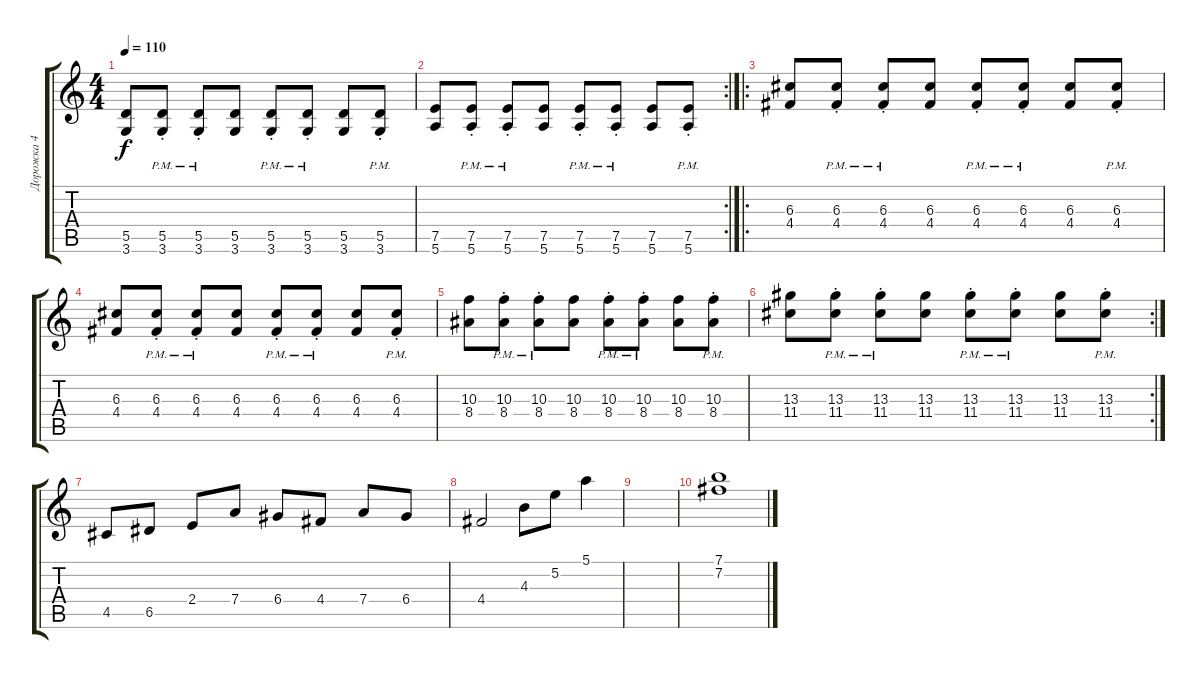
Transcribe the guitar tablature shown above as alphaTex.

\track ("Дорожка 4" "Дорожка 4") {instrument overdrivenguitar}
\staff {score tabs}
\tuning (E4 B3 G3 D3 A2 E2) {hide}
\ts (4 4)
\tempo 110
\clef g2
\ks c
(5.5 3.6).8{dy f} (5.5{pm st} 3.6{pm st}).8 (5.5{pm st} 3.6{pm st}).8 (5.5 3.6).8 (5.5{pm st} 3.6{pm st}).8 (5.5{pm st} 3.6{pm st}).8 (5.5 3.6).8 (5.5{pm st} 3.6{pm st}).8 |
\rc 2
(7.5 5.6).8 (7.5{pm st} 5.6{pm st}).8 (7.5{pm st} 5.6{pm st}).8 (7.5 5.6).8 (7.5{pm st} 5.6{pm st}).8 (7.5{pm st} 5.6{pm st}).8 (7.5 5.6).8 (7.5{pm st} 5.6{pm st}).8 |
\ro
(6.3 4.4).8 (6.3{pm st} 4.4{pm st}).8 (6.3{pm st} 4.4{pm st}).8 (6.3 4.4).8 (6.3{pm st} 4.4{pm st}).8 (6.3{pm st} 4.4{pm st}).8 (6.3 4.4).8 (6.3{pm st} 4.4{pm st}).8 |
(6.3 4.4).8 (6.3{pm st} 4.4{pm st}).8 (6.3{pm st} 4.4{pm st}).8 (6.3 4.4).8 (6.3{pm st} 4.4{pm st}).8 (6.3{pm st} 4.4{pm st}).8 (6.3 4.4).8 (6.3{pm st} 4.4{pm st}).8 |
(10.3 8.4).8 (10.3{pm st} 8.4{pm st}).8 (10.3{pm st} 8.4{pm st}).8 (10.3 8.4).8 (10.3{pm st} 8.4{pm st}).8 (10.3{pm st} 8.4{pm st}).8 (10.3 8.4).8 (10.3{pm st} 8.4{pm st}).8 |
\rc 2
(13.3 11.4).8 (13.3{pm st} 11.4{pm st}).8 (13.3{pm st} 11.4{pm st}).8 (13.3 11.4).8 (13.3{pm st} 11.4{pm st}).8 (13.3{pm st} 11.4{pm st}).8 (13.3 11.4).8 (13.3{pm st} 11.4{pm st}).8 |
4.5.8 6.5.8 2.4.8 7.4.8 6.4.8 4.4.8 7.4.8 6.4.8 |
4.4.2 4.3.8 5.2.8 5.1.4 |
|
(7.1 7.2).1
